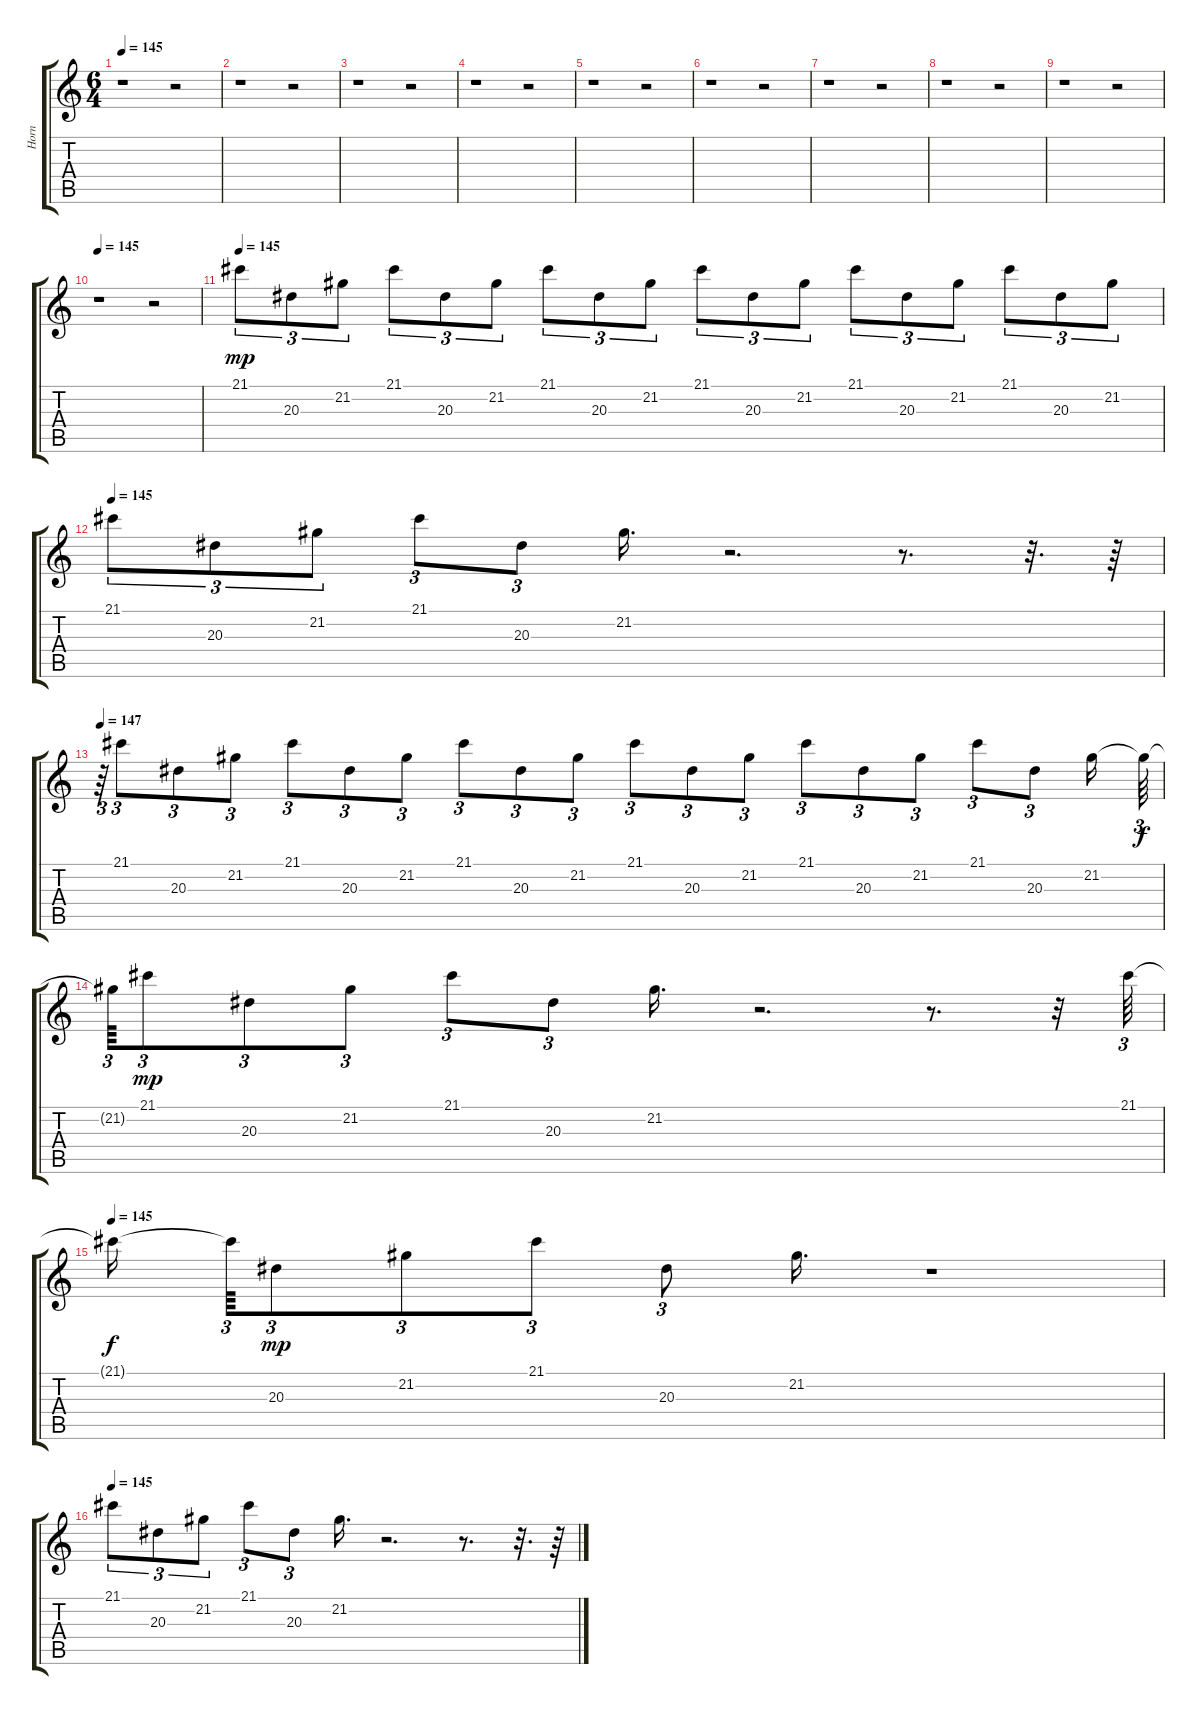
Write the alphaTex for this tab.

\track ("Horn" "Horn") {instrument brasssection}
\staff {score tabs}
\tuning (E4 B3 G3 D3 A2 E2) {hide}
\ts (6 4)
\tempo 145
\clef g2
\ks c
r.1{dy mp} r.2 |
r.1 r.2 |
r.1 r.2 |
r.1 r.2 |
r.1 r.2 |
r.1 r.2 |
r.1 r.2 |
r.1 r.2 |
r.1 r.2 |
\tempo 145
r.1 r.2 |
\tempo 145
21.1.8{tu (3 2)} 20.3.8{tu (3 2)} 21.2.8{tu (3 2)} 21.1.8{tu (3 2)} 20.3.8{tu (3 2)} 21.2.8{tu (3 2)} 21.1.8{tu (3 2)} 20.3.8{tu (3 2)} 21.2.8{tu (3 2)} 21.1.8{tu (3 2)} 20.3.8{tu (3 2)} 21.2.8{tu (3 2)} 21.1.8{tu (3 2)} 20.3.8{tu (3 2)} 21.2.8{tu (3 2)} 21.1.8{tu (3 2)} 20.3.8{tu (3 2)} 21.2.8{tu (3 2)} |
\tempo 145
21.1.8{tu (3 2)} 20.3.8{tu (3 2)} 21.2.8{tu (3 2)} 21.1.8{tu (3 2)} 20.3.8{tu (3 2)} 21.2.16{d} r.2{d} r.8{d} r.32{d} r.64 |
\tempo 147
r.64{tu (3 2)} 21.1.8{tu (3 2)} 20.3.8{tu (3 2)} 21.2.8{tu (3 2)} 21.1.8{tu (3 2)} 20.3.8{tu (3 2)} 21.2.8{tu (3 2)} 21.1.8{tu (3 2)} 20.3.8{tu (3 2)} 21.2.8{tu (3 2)} 21.1.8{tu (3 2)} 20.3.8{tu (3 2)} 21.2.8{tu (3 2)} 21.1.8{tu (3 2)} 20.3.8{tu (3 2)} 21.2.8{tu (3 2)} 21.1.8{tu (3 2)} 20.3.8{tu (3 2)} 21.2.16 21.2{t}.64{tu (3 2) dy f} |
21.2{t}.64{tu (3 2)} 21.1.8{tu (3 2) dy mp} 20.3.8{tu (3 2)} 21.2.8{tu (3 2)} 21.1.8{tu (3 2)} 20.3.8{tu (3 2)} 21.2.16{d} r.2{d} r.8{d} r.32 21.1.64{tu (3 2)} |
\tempo 145
21.1{t}.16{dy f beam splitsecondary} 21.1{t}.64{tu (3 2)} 20.3.8{tu (3 2) dy mp} 21.2.8{tu (3 2)} 21.1.8{tu (3 2)} 20.3.8{tu (3 2)} 21.2.16{d} r.1 |
\tempo 145
21.1.8{tu (3 2)} 20.3.8{tu (3 2)} 21.2.8{tu (3 2)} 21.1.8{tu (3 2)} 20.3.8{tu (3 2)} 21.2.16{d} r.2{d} r.8{d} r.32{d} r.64
